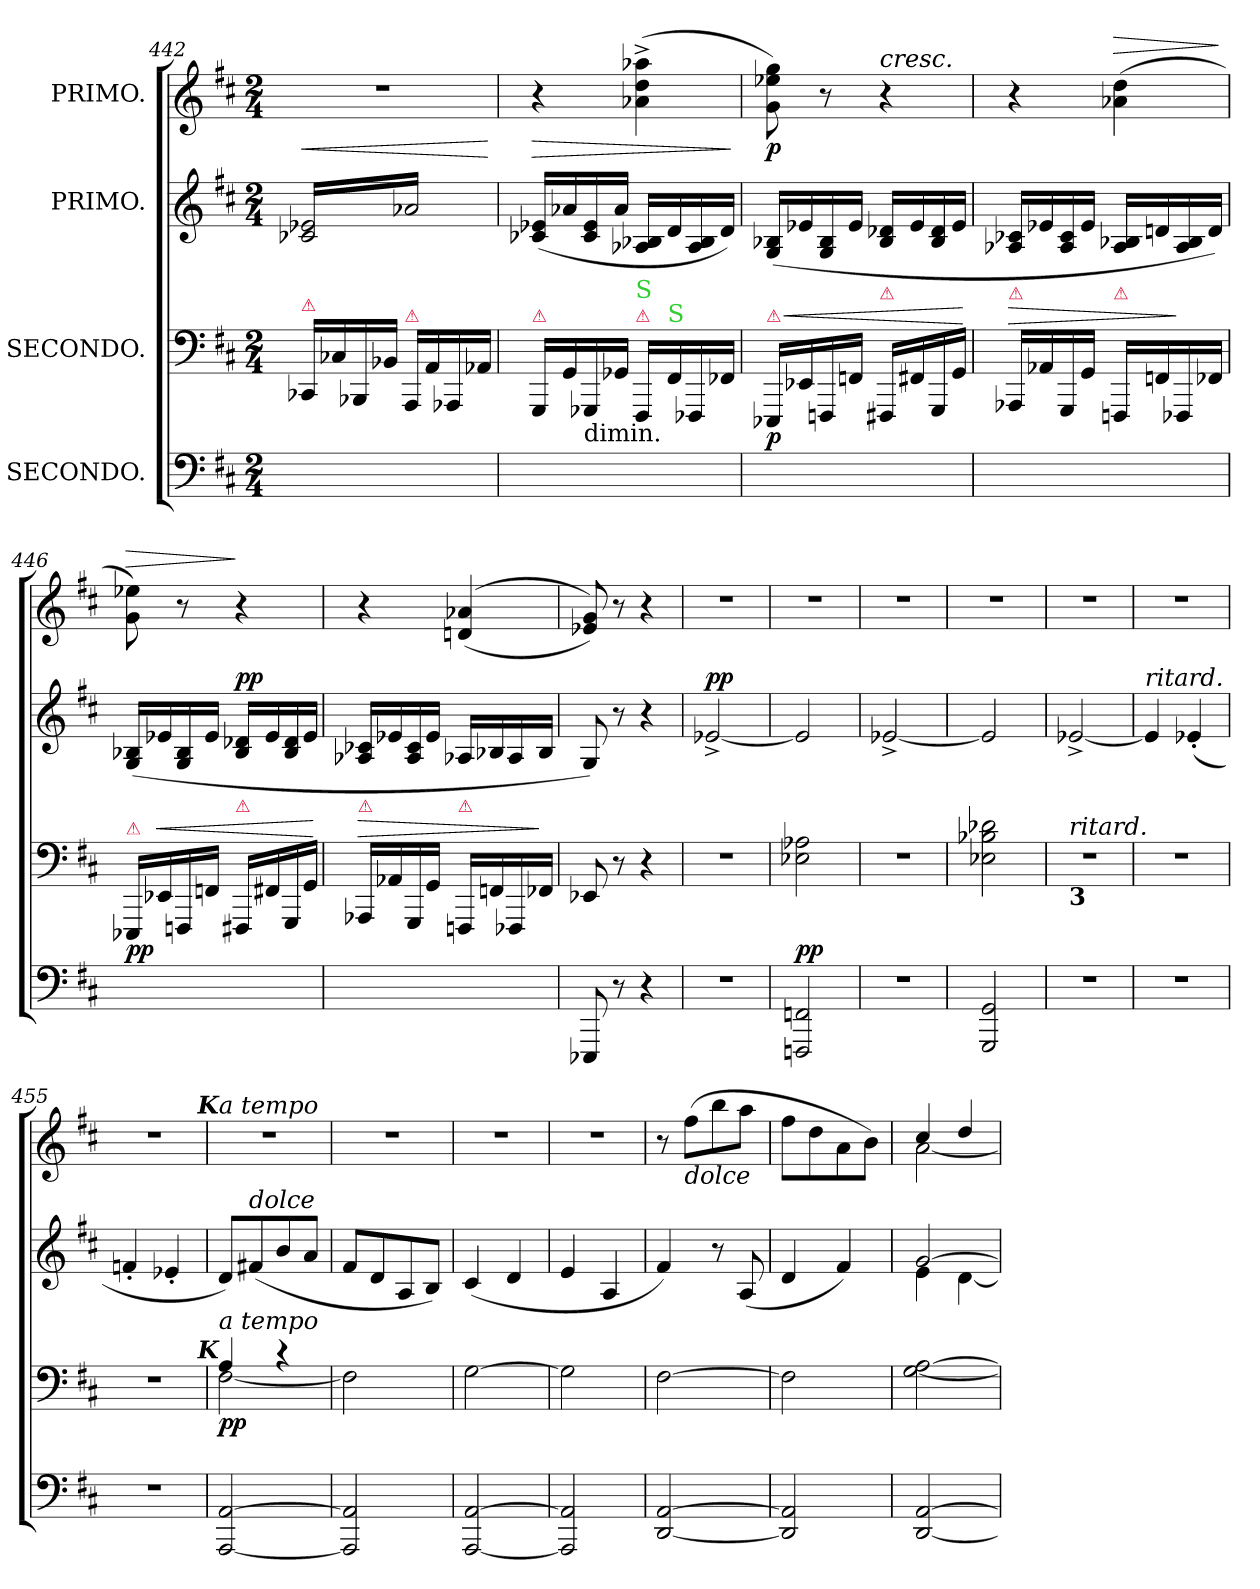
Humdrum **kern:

**kern	**kern	**dynam	**kern	**dynam	**kern	**dynam
*part4	*part3	*part3	*part2	*part2	*part1	*part1
*staff4	*staff3	*staff3	*staff2	*staff2	*staff1	*staff1
*I"SECONDO.	*I"SECONDO.	*	*I"PRIMO.	*	*I"PRIMO.	*
*clefF4	*clefF4	*	*clefG2	*	*clefG2	*
*k[f#c#]	*k[f#c#]	*	*k[f#c#]	*	*k[f#c#]	*
*M2/4	*M2/4	*	*M2/4	*	*M2/4	*
=442	=442	=442	=442	=442	=442	=442
!	!LO:TX:a:color=crimson:t=⚠	!	!	!	!	!
*	*	*	*tremolo	*	*	*
2ryy	16CC-X/LL	.	16c-X/ 16e-X/LL	.	2r	<
.	16C-X\	.	16a-/	.	.	.
.	16BBB-X/	.	16c-X/ 16e-X/	.	.	.
.	16BB-X\JJ	.	16a-/	.	.	.
!	!LO:TX:a:color=crimson:t=⚠	!	!	!	!	!
.	16AAA/LL	.	16c-X/ 16e-X/	.	.	.
.	16AA\	.	16a-/	.	.	.
.	16AAA-X/	.	16c-X/ 16e-X/	.	.	.
.	16AA-X\JJ	.	16a-/JJ	.	.	.
*	*	*	*Xtremolo	*	*	*
.	.	.	.	.	.	[
=443	=443	=443	=443	=443	=443	=443
!	!LO:TX:a:color=crimson:t=⚠	!	!	!	!	!
2ryy	16GGG/LL	.	(16c-X/ 16e-X/LL	.	4r	>
.	16GG\	.	16a-X/	.	.	.
!	!LO:TX:c:t=dimin.	!	!	!	!	!
.	16GGG-X/	.	16c-/ 16e-/	.	.	.
.	16GG-X\JJ	.	16a-/JJ	.	.	.
!	!LO:TX:a:color=crimson:t=⚠	!	!	!	!	!
!	!LO:TX:a:color=limegreen:t=S	!	!	!	!	!
.	16FFF#/LL	.	16A-X/ 16B-X/LL	.	(4a-X^\ 4dd^\ 4aa-X^\	.
!	!LO:TX:a:color=limegreen:t=S	!	!	!	!	!
.	16FF#\	.	16d/	.	.	.
.	16FFF-X/	.	16A-/ 16B-/	.	.	.
.	16FF-X\JJ	.	16d/JJ)	.	.	.
.	.	.	.	.	.	]
=444	=444	=444	=444	=444	=444	=444
!	!LO:TX:a:color=crimson:t=⚠	!	!	!	!	!
!	!	!LO:HP:a	!	!	!	!
2ryy	16EEE-X/LL	< p	(16G/ 16B-X/LL	.	8g\ 8ee-X\ 8gg\)	p
.	16EE-X\	.	16e-X/	.	.	.
.	16FFFn/	.	16G/ 16B-/	.	8r	.
.	16FFn\JJ	.	16e-/JJ	.	.	.
!	!LO:TX:a:color=crimson:t=⚠	!	!	!	!	!
!	!	!	!	!	!	!LO:HP:a
.	16FFF#X/LL	.	16B-/ 16d-X/LL	.	4r	<
.	16FF#X\	.	16e-/	.	.	.
.	16GGG/	.	16B-/ 16d-/	.	.	.
.	16GG\JJ	.	16e-/JJ	.	.	.
.	.	[	.	.	.	.
=445	=445	=445	=445	=445	=445	=445
!	!LO:TX:a:color=crimson:t=⚠	!	!	!	!	!
!	!	!LO:HP:a	!	!	!	!
2ryy	16AAA-X/LL	>	16A-X/ 16c-X/LL	.	4r	.
.	16AA-X\	.	16e-X/	.	.	.
.	16GGG/	.	16A-/ 16c-/	.	.	.
.	16GG\JJ	.	16e-/JJ	.	.	.
!	!LO:TX:a:color=crimson:t=⚠	!	!	!	!	!
!	!	!	!	!	!	!LO:HP:a
.	16FFFn/LL	.	16A-/ 16B-X/LL	.	(4a-X\ 4dd\	>
.	16FFn\	.	16dn/	.	.	.
.	16FFF-X/	]	16A-/ 16B-/	.	.	.
.	16FF-X\JJ	.	16d/JJ)	.	.	.
.	.	.	.	.	.	[ ]
=446	=446	=446	=446	=446	=446	=446
!	!LO:TX:a:color=crimson:t=⚠	!	!	!	!	!
!	!	!LO:HP:a	!	!	!	!LO:HP:a
2ryy	16EEE-X/LL	< pp	(16G/ 16B-X/LL	.	8g\ 8ee-X\)	>
.	16EE-X\	.	16e-X/	.	.	.
.	16FFFn/	.	16G/ 16B-/	.	8r	.
.	16FFn\JJ	.	16e-/JJ	.	.	.
!	!LO:TX:a:color=crimson:t=⚠	!	!	!	!	!
!	!	!	!	!LO:DY:a	!	!
.	16FFF#X/LL	.	16B-/ 16d-X/LL	pp	4r	]
.	16FF#X\	.	16e-/	.	.	.
.	16GGG/	.	16B-/ 16d-/	.	.	.
.	16GG\JJ	.	16e-/JJ	.	.	.
.	.	[	.	.	.	.
=447	=447	=447	=447	=447	=447	=447
!	!LO:TX:a:color=crimson:t=⚠	!	!	!	!	!
!	!	!LO:HP:a	!	!	!	!
2ryy	16AAA-X/LL	>	16A-X/ 16c-X/LL	.	4r	.
.	16AA-X\	.	16e-X/	.	.	.
.	16GGG/	.	16A-/ 16c-/	.	.	.
.	16GG\JJ	.	16e-/JJ	.	.	.
!	!LO:TX:a:color=crimson:t=⚠	!	!	!	!	!
.	16FFFn/LL	.	16A-X/LL	.	(<(>4dn/ 4a-X/	.
.	16FFn\	.	16B-X/	.	.	.
.	16FFF-X/	.	16A-/	.	.	.
.	16FF-X\JJ	]	16B-/JJ	.	.	.
=448	=448	=448	=448	=448	=448	=448
8EEE-X/	8EE-X/	.	8G/)	.	8e-X/ 8g/))	.
8r	8r	.	8r	.	8r	.
4r	4r	.	4r	.	4r	.
=449	=449	=449	=449	=449	=449	=449
!	!	!	!	!LO:DY:a	!	!
2r	2r	.	[2e-X^>/	pp	2r	.
=450	=450	=450	=450	=450	=450	=450
2FFFn/ 2FFn/	2E-X\ 2A-X\	pp	2e-/]	.	2r	.
=451	=451	=451	=451	=451	=451	=451
2r	2r	.	[2e-X^>/	.	2r	.
=452	=452	=452	=452	=452	=452	=452
2GGG/ 2GG/	2E-X\ 2B-X\ 2d-X\	.	2e-/]	.	2r	.
=453	=453	=453	=453	=453	=453	=453
!	!LO:TX:a:i:t=ritard.	!	!	!	!	!
!	!LO:TX:b:B:t=3	!	!	!	!	!
2r	2r	.	[2e-X^>/	.	2r	.
=454	=454	=454	=454	=454	=454	=454
!	!	!	!LO:TX:a:i:t=ritard.	!	!	!
2r	2r	.	4e-/]	.	2r	.
.	.	.	(4e-X'/	.	.	.
=455	=455	=455	=455	=455	=455	=455
2r	2r	.	4fn'/	.	2r	.
.	.	.	4e-X'/	.	.	.
=456	=456	=456	=456	=456	=456	=456
*	*^	*	*	*	*	*
!	!	!	!	!	!	!LO:TX:a:i:t=a tempo	!
!	!	!	!	!	!	!LO:TX:a:Bi:rj:t=K	!
!	!LO:TX:a:i:t=a tempo	!	!	!	!	!	!
!	!LO:TX:a:Bi:rj:t=K	!	!	!	!	!	!
[2AAA/ [2AA/	4A/	[2F#\	pp	8d/L)	.	2r	.
!	!	!	!	!LO:TX:a:i:t=dolce	!	!	!
.	.	.	.	(8f#X/	.	.	.
.	4rc	.	.	8b/	.	.	.
.	.	.	.	8a/J	.	.	.
*	*v	*v	*	*	*	*	*
=457	=457	=457	=457	=457	=457	=457
2AAA]/ 2AA]/	2F#\]	.	8f#/L	.	2r	.
.	.	.	8d/	.	.	.
.	.	.	8A/	.	.	.
.	.	.	8B/J)	.	.	.
=458	=458	=458	=458	=458	=458	=458
[2AAA/ [2AA/	[2G\	.	(4c#/	.	2r	.
.	.	.	4d/	.	.	.
=459	=459	=459	=459	=459	=459	=459
2AAA]/ 2AA]/	2G\]	.	4e/	.	2r	.
.	.	.	4A/	.	.	.
=460	=460	=460	=460	=460	=460	=460
[2DD/ [2AA/	[2F#\	.	4f#/)	.	8r	.
!	!	!	!	!	!LO:TX:b:i:t=dolce	!
.	.	.	.	.	(8ff#\L	.
.	.	.	8r	.	8bb\	.
.	.	.	(8A/	.	8aa\J	.
=461	=461	=461	=461	=461	=461	=461
2DD]/ 2AA]/	2F#\]	.	4d/	.	8ff#\L	.
.	.	.	.	.	8dd\	.
.	.	.	4f#/)	.	8a\	.
.	.	.	.	.	8b\J)	.
=462	=462	=462	=462	=462	=462	=462
*	*	*	*^	*	*^	*
[2DD/ [2AA/	[2G\ [2A\	.	[2g/	4e\	.	4cc#/	[2a\	.
.	.	.	.	[4d\	.	4dd/	.	.
*	*	*	*v	*v	*	*	*	*
*	*	*	*	*	*v	*v	*
=	=	=	=	=	=	=
*-	*-	*-	*-	*-	*-	*-
